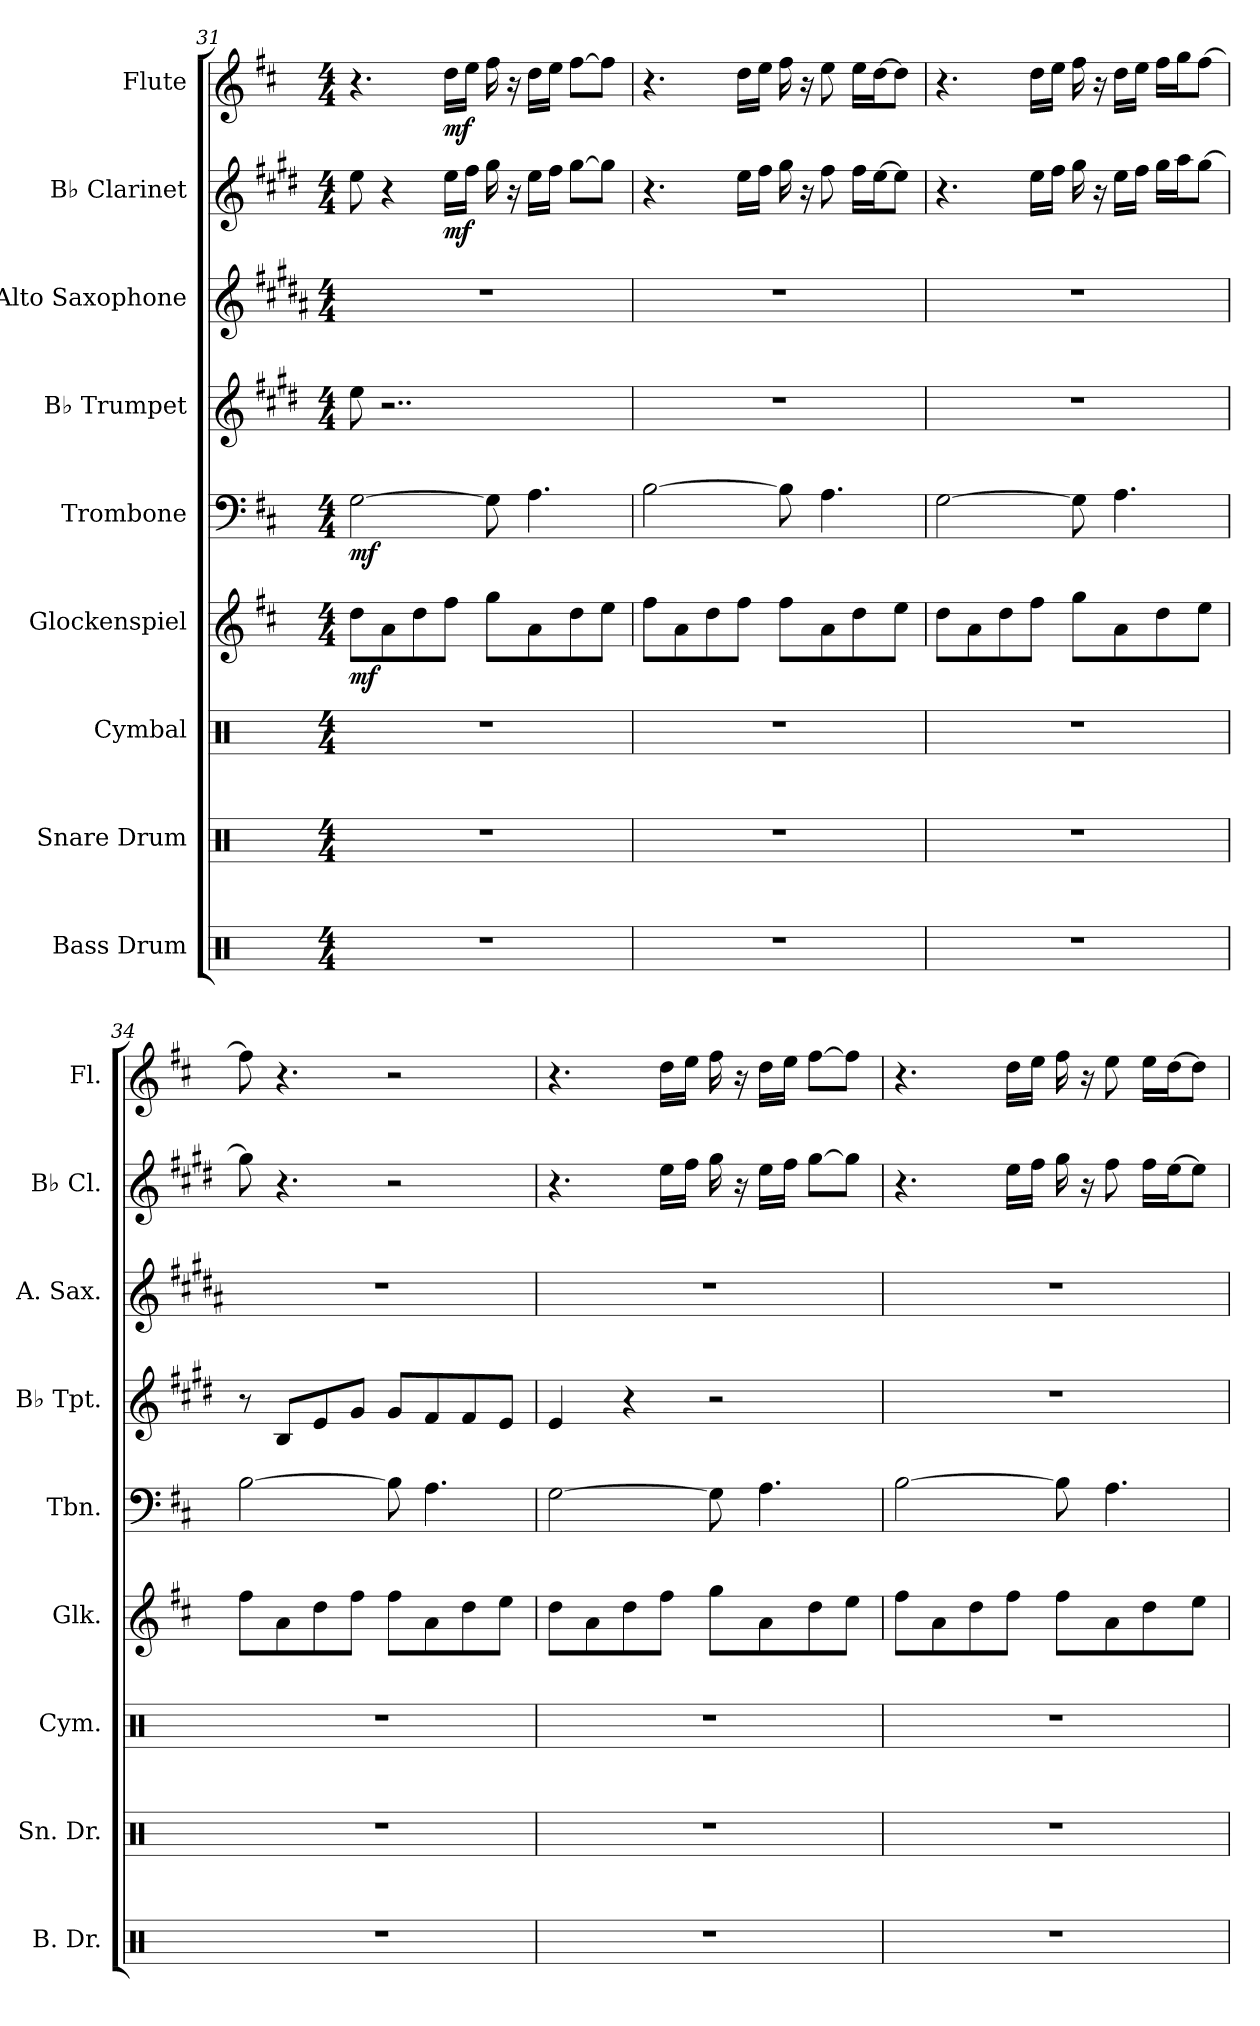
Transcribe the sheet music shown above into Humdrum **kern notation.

**kern	**kern	**kern	**kern	**dynam	**kern	**dynam	**kern	**kern	**kern	**dynam	**kern	**dynam
*part9	*part8	*part7	*part6	*part6	*part5	*part5	*part4	*part3	*part2	*part2	*part1	*part1
*staff9	*staff8	*staff7	*staff6	*staff6	*staff5	*staff5	*staff4	*staff3	*staff2	*staff2	*staff1	*staff1
*I"Bass Drum	*I"Snare Drum	*I"Cymbal	*I"Glockenspiel	*	*I"Trombone	*	*I"B♭ Trumpet	*I"Alto Saxophone	*I"B♭ Clarinet	*	*I"Flute	*
*I'B. Dr.	*I'Sn. Dr.	*I'Cym.	*I'Glk.	*	*I'Tbn.	*	*I'B♭ Tpt.	*I'A. Sax.	*I'B♭ Cl.	*	*I'Fl.	*
*clefX	*clefX	*clefX	*clefG2	*	*clefF4	*	*clefG2	*clefG2	*clefG2	*	*clefG2	*
*	*	*	*ITrd-14c-24	*	*	*	*ITrd1c2	*ITrd5c9	*ITrd1c2	*	*	*
*k[]	*k[]	*k[]	*k[f#c#]	*	*k[f#c#]	*	*k[f#c#]	*k[f#c#]	*k[f#c#]	*	*k[f#c#]	*
*M4/4	*M4/4	*M4/4	*M4/4	*	*M4/4	*	*M4/4	*M4/4	*M4/4	*	*M4/4	*
=31	=31	=31	=31	=31	=31	=31	=31	=31	=31	=31	=31	=31
!	!	!	!	!LO:DY:b	!	!LO:DY:b	!	!	!	!	!	!
1r	1r	1r	8dddd\L	mf	[2G\	mf	8dd\	1r	8dd\	.	4.r	.
.	.	.	8aaa\	.	.	.	2..r	.	4r	.	.	.
.	.	.	8dddd\	.	.	.	.	.	.	.	.	.
!	!	!	!	!	!	!	!	!	!	!LO:DY:b	!	!LO:DY:b
.	.	.	8ffff#\J	.	.	.	.	.	16dd\LL	mf	16dd\LL	mf
.	.	.	.	.	.	.	.	.	16ee\JJ	.	16ee\JJ	.
.	.	.	8gggg\L	.	8G\]	.	.	.	16ff#\	.	16ff#\	.
.	.	.	.	.	.	.	.	.	16r	.	16r	.
.	.	.	8aaa\	.	4.A\	.	.	.	16dd\LL	.	16dd\LL	.
.	.	.	.	.	.	.	.	.	16ee\JJ	.	16ee\JJ	.
.	.	.	8dddd\	.	.	.	.	.	[8ff#\L	.	[8ff#\L	.
.	.	.	8eeee\J	.	.	.	.	.	8ff#\J]	.	8ff#\J]	.
!!LO:PB:g=z
=32	=32	=32	=32	=32	=32	=32	=32	=32	=32	=32	=32	=32
1r	1r	1r	8ffff#\L	.	[2B\	.	1r	1r	4.r	.	4.r	.
.	.	.	8aaa\	.	.	.	.	.	.	.	.	.
.	.	.	8dddd\	.	.	.	.	.	.	.	.	.
.	.	.	8ffff#\J	.	.	.	.	.	16dd\LL	.	16dd\LL	.
.	.	.	.	.	.	.	.	.	16ee\JJ	.	16ee\JJ	.
.	.	.	8ffff#\L	.	8B\]	.	.	.	16ff#\	.	16ff#\	.
.	.	.	.	.	.	.	.	.	16r	.	16r	.
.	.	.	8aaa\	.	4.A\	.	.	.	8ee\	.	8ee\	.
.	.	.	8dddd\	.	.	.	.	.	16ee\LL	.	16ee\LL	.
.	.	.	.	.	.	.	.	.	[16dd\J	.	[16dd\J	.
.	.	.	8eeee\J	.	.	.	.	.	8dd\J]	.	8dd\J]	.
=33	=33	=33	=33	=33	=33	=33	=33	=33	=33	=33	=33	=33
1r	1r	1r	8dddd\L	.	[2G\	.	1r	1r	4.r	.	4.r	.
.	.	.	8aaa\	.	.	.	.	.	.	.	.	.
.	.	.	8dddd\	.	.	.	.	.	.	.	.	.
.	.	.	8ffff#\J	.	.	.	.	.	16dd\LL	.	16dd\LL	.
.	.	.	.	.	.	.	.	.	16ee\JJ	.	16ee\JJ	.
.	.	.	8gggg\L	.	8G\]	.	.	.	16ff#\	.	16ff#\	.
.	.	.	.	.	.	.	.	.	16r	.	16r	.
.	.	.	8aaa\	.	4.A\	.	.	.	16dd\LL	.	16dd\LL	.
.	.	.	.	.	.	.	.	.	16ee\JJ	.	16ee\JJ	.
.	.	.	8dddd\	.	.	.	.	.	16ff#\LL	.	16ff#\LL	.
.	.	.	.	.	.	.	.	.	16gg\J	.	16gg\J	.
.	.	.	8eeee\J	.	.	.	.	.	[8ff#\J	.	[8ff#\J	.
=34	=34	=34	=34	=34	=34	=34	=34	=34	=34	=34	=34	=34
1r	1r	1r	8ffff#\L	.	[2B\	.	8r	1r	8ff#\]	.	8ff#\]	.
.	.	.	8aaa\	.	.	.	8A/L	.	4.r	.	4.r	.
.	.	.	8dddd\	.	.	.	8d/	.	.	.	.	.
.	.	.	8ffff#\J	.	.	.	8f#/J	.	.	.	.	.
.	.	.	8ffff#\L	.	8B\]	.	8f#/L	.	2r	.	2r	.
.	.	.	8aaa\	.	4.A\	.	8e/	.	.	.	.	.
.	.	.	8dddd\	.	.	.	8e/	.	.	.	.	.
.	.	.	8eeee\J	.	.	.	8d/J	.	.	.	.	.
!!LO:PB:g=z
=35	=35	=35	=35	=35	=35	=35	=35	=35	=35	=35	=35	=35
1r	1r	1r	8dddd\L	.	[2G\	.	4d/	1r	4.r	.	4.r	.
.	.	.	8aaa\	.	.	.	.	.	.	.	.	.
.	.	.	8dddd\	.	.	.	4r	.	.	.	.	.
.	.	.	8ffff#\J	.	.	.	.	.	16dd\LL	.	16dd\LL	.
.	.	.	.	.	.	.	.	.	16ee\JJ	.	16ee\JJ	.
.	.	.	8gggg\L	.	8G\]	.	2r	.	16ff#\	.	16ff#\	.
.	.	.	.	.	.	.	.	.	16r	.	16r	.
.	.	.	8aaa\	.	4.A\	.	.	.	16dd\LL	.	16dd\LL	.
.	.	.	.	.	.	.	.	.	16ee\JJ	.	16ee\JJ	.
.	.	.	8dddd\	.	.	.	.	.	[8ff#\L	.	[8ff#\L	.
.	.	.	8eeee\J	.	.	.	.	.	8ff#\J]	.	8ff#\J]	.
=36	=36	=36	=36	=36	=36	=36	=36	=36	=36	=36	=36	=36
1r	1r	1r	8ffff#\L	.	[2B\	.	1r	1r	4.r	.	4.r	.
.	.	.	8aaa\	.	.	.	.	.	.	.	.	.
.	.	.	8dddd\	.	.	.	.	.	.	.	.	.
.	.	.	8ffff#\J	.	.	.	.	.	16dd\LL	.	16dd\LL	.
.	.	.	.	.	.	.	.	.	16ee\JJ	.	16ee\JJ	.
.	.	.	8ffff#\L	.	8B\]	.	.	.	16ff#\	.	16ff#\	.
.	.	.	.	.	.	.	.	.	16r	.	16r	.
.	.	.	8aaa\	.	4.A\	.	.	.	8ee\	.	8ee\	.
.	.	.	8dddd\	.	.	.	.	.	16ee\LL	.	16ee\LL	.
.	.	.	.	.	.	.	.	.	[16dd\J	.	[16dd\J	.
.	.	.	8eeee\J	.	.	.	.	.	8dd\J]	.	8dd\J]	.
=	=	=	=	=	=	=	=	=	=	=	=	=
*-	*-	*-	*-	*-	*-	*-	*-	*-	*-	*-	*-	*-
